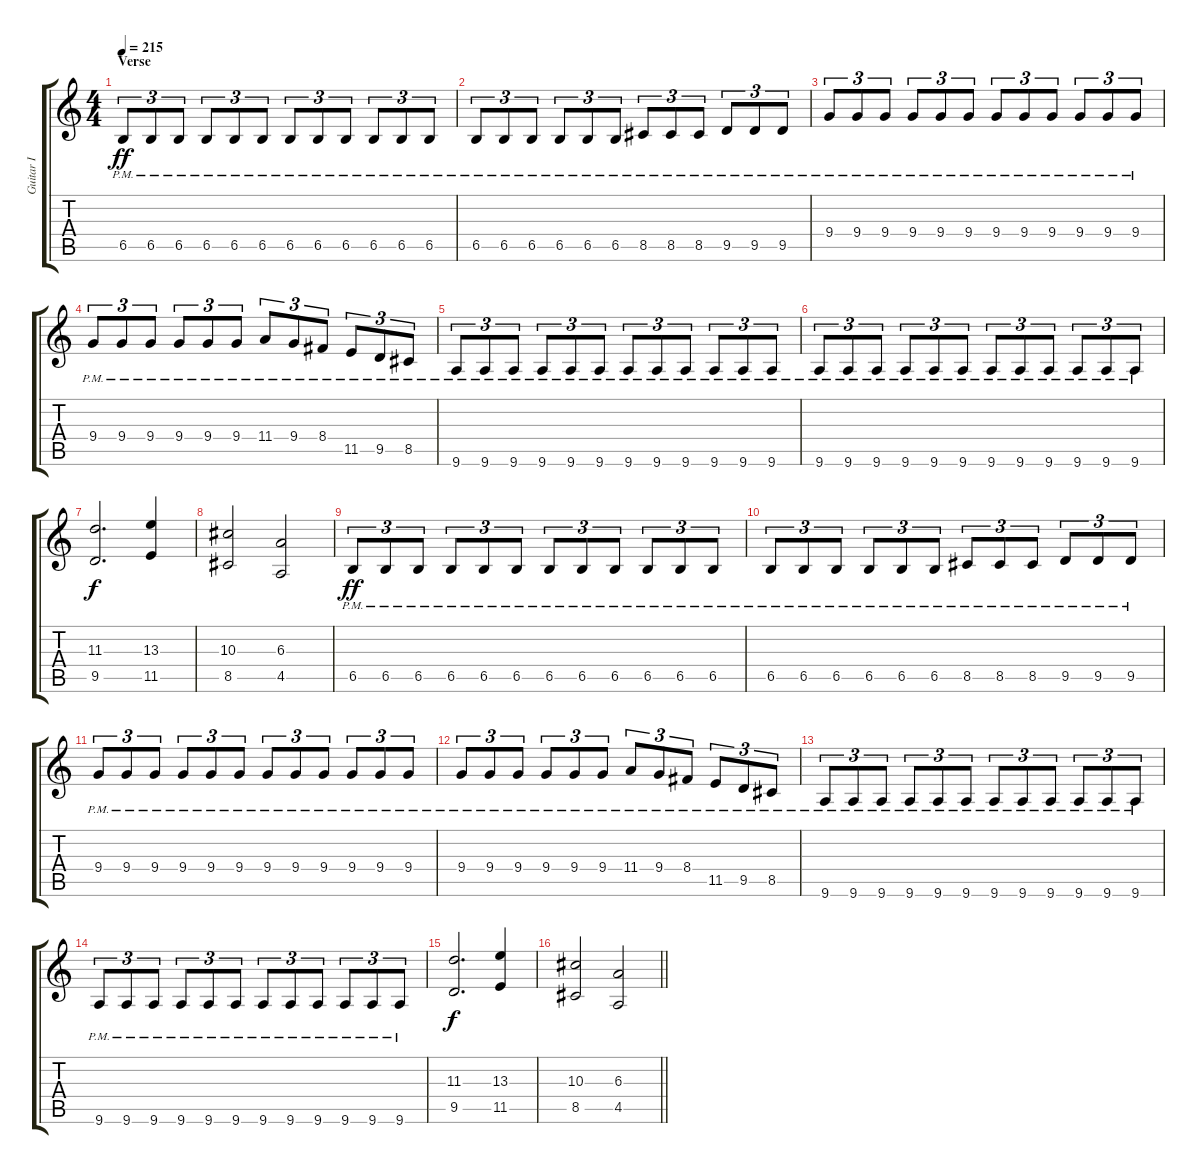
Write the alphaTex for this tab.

\track ("Guitar I" "Guitar I") {instrument distortionguitar}
\staff {score tabs}
\tuning (C4 G3 Eb3 Bb2 F2 C2) {hide}
\ts (4 4)
\section ("" "Verse")
\tempo 215
\clef g2
\ks c
6.5{pm}.8{tu (3 2) dy ff} 6.5{pm}.8{tu (3 2)} 6.5{pm}.8{tu (3 2)} 6.5{pm}.8{tu (3 2)} 6.5{pm}.8{tu (3 2)} 6.5{pm}.8{tu (3 2)} 6.5{pm}.8{tu (3 2)} 6.5{pm}.8{tu (3 2)} 6.5{pm}.8{tu (3 2)} 6.5{pm}.8{tu (3 2)} 6.5{pm}.8{tu (3 2)} 6.5{pm}.8{tu (3 2)} |
6.5{pm}.8{tu (3 2)} 6.5{pm}.8{tu (3 2)} 6.5{pm}.8{tu (3 2)} 6.5{pm}.8{tu (3 2)} 6.5{pm}.8{tu (3 2)} 6.5{pm}.8{tu (3 2)} 8.5{pm}.8{tu (3 2)} 8.5{pm}.8{tu (3 2)} 8.5{pm}.8{tu (3 2)} 9.5{pm}.8{tu (3 2)} 9.5{pm}.8{tu (3 2)} 9.5{pm}.8{tu (3 2)} |
9.4{pm}.8{tu (3 2)} 9.4{pm}.8{tu (3 2)} 9.4{pm}.8{tu (3 2)} 9.4{pm}.8{tu (3 2)} 9.4{pm}.8{tu (3 2)} 9.4{pm}.8{tu (3 2)} 9.4{pm}.8{tu (3 2)} 9.4{pm}.8{tu (3 2)} 9.4{pm}.8{tu (3 2)} 9.4{pm}.8{tu (3 2)} 9.4{pm}.8{tu (3 2)} 9.4{pm}.8{tu (3 2)} |
9.4{pm}.8{tu (3 2)} 9.4{pm}.8{tu (3 2)} 9.4{pm}.8{tu (3 2)} 9.4{pm}.8{tu (3 2)} 9.4{pm}.8{tu (3 2)} 9.4{pm}.8{tu (3 2)} 11.4{pm}.8{tu (3 2)} 9.4{pm}.8{tu (3 2)} 8.4{pm}.8{tu (3 2)} 11.5{pm}.8{tu (3 2)} 9.5{pm}.8{tu (3 2)} 8.5{pm}.8{tu (3 2)} |
9.6{pm}.8{tu (3 2)} 9.6{pm}.8{tu (3 2)} 9.6{pm}.8{tu (3 2)} 9.6{pm}.8{tu (3 2)} 9.6{pm}.8{tu (3 2)} 9.6{pm}.8{tu (3 2)} 9.6{pm}.8{tu (3 2)} 9.6{pm}.8{tu (3 2)} 9.6{pm}.8{tu (3 2)} 9.6{pm}.8{tu (3 2)} 9.6{pm}.8{tu (3 2)} 9.6{pm}.8{tu (3 2)} |
9.6{pm}.8{tu (3 2)} 9.6{pm}.8{tu (3 2)} 9.6{pm}.8{tu (3 2)} 9.6{pm}.8{tu (3 2)} 9.6{pm}.8{tu (3 2)} 9.6{pm}.8{tu (3 2)} 9.6{pm}.8{tu (3 2)} 9.6{pm}.8{tu (3 2)} 9.6{pm}.8{tu (3 2)} 9.6{pm}.8{tu (3 2)} 9.6{pm}.8{tu (3 2)} 9.6{pm}.8{tu (3 2)} |
(11.3 9.5).2{d dy f} (13.3 11.5).4 |
(10.3 8.5).2 (6.3 4.5).2 |
6.5{pm}.8{tu (3 2) dy ff} 6.5{pm}.8{tu (3 2)} 6.5{pm}.8{tu (3 2)} 6.5{pm}.8{tu (3 2)} 6.5{pm}.8{tu (3 2)} 6.5{pm}.8{tu (3 2)} 6.5{pm}.8{tu (3 2)} 6.5{pm}.8{tu (3 2)} 6.5{pm}.8{tu (3 2)} 6.5{pm}.8{tu (3 2)} 6.5{pm}.8{tu (3 2)} 6.5{pm}.8{tu (3 2)} |
6.5{pm}.8{tu (3 2)} 6.5{pm}.8{tu (3 2)} 6.5{pm}.8{tu (3 2)} 6.5{pm}.8{tu (3 2)} 6.5{pm}.8{tu (3 2)} 6.5{pm}.8{tu (3 2)} 8.5{pm}.8{tu (3 2)} 8.5{pm}.8{tu (3 2)} 8.5{pm}.8{tu (3 2)} 9.5{pm}.8{tu (3 2)} 9.5{pm}.8{tu (3 2)} 9.5{pm}.8{tu (3 2)} |
9.4{pm}.8{tu (3 2)} 9.4{pm}.8{tu (3 2)} 9.4{pm}.8{tu (3 2)} 9.4{pm}.8{tu (3 2)} 9.4{pm}.8{tu (3 2)} 9.4{pm}.8{tu (3 2)} 9.4{pm}.8{tu (3 2)} 9.4{pm}.8{tu (3 2)} 9.4{pm}.8{tu (3 2)} 9.4{pm}.8{tu (3 2)} 9.4{pm}.8{tu (3 2)} 9.4{pm}.8{tu (3 2)} |
9.4{pm}.8{tu (3 2)} 9.4{pm}.8{tu (3 2)} 9.4{pm}.8{tu (3 2)} 9.4{pm}.8{tu (3 2)} 9.4{pm}.8{tu (3 2)} 9.4{pm}.8{tu (3 2)} 11.4{pm}.8{tu (3 2)} 9.4{pm}.8{tu (3 2)} 8.4{pm}.8{tu (3 2)} 11.5{pm}.8{tu (3 2)} 9.5{pm}.8{tu (3 2)} 8.5{pm}.8{tu (3 2)} |
9.6{pm}.8{tu (3 2)} 9.6{pm}.8{tu (3 2)} 9.6{pm}.8{tu (3 2)} 9.6{pm}.8{tu (3 2)} 9.6{pm}.8{tu (3 2)} 9.6{pm}.8{tu (3 2)} 9.6{pm}.8{tu (3 2)} 9.6{pm}.8{tu (3 2)} 9.6{pm}.8{tu (3 2)} 9.6{pm}.8{tu (3 2)} 9.6{pm}.8{tu (3 2)} 9.6{pm}.8{tu (3 2)} |
9.6{pm}.8{tu (3 2)} 9.6{pm}.8{tu (3 2)} 9.6{pm}.8{tu (3 2)} 9.6{pm}.8{tu (3 2)} 9.6{pm}.8{tu (3 2)} 9.6{pm}.8{tu (3 2)} 9.6{pm}.8{tu (3 2)} 9.6{pm}.8{tu (3 2)} 9.6{pm}.8{tu (3 2)} 9.6{pm}.8{tu (3 2)} 9.6{pm}.8{tu (3 2)} 9.6{pm}.8{tu (3 2)} |
(11.3 9.5).2{d dy f} (13.3 11.5).4 |
\barLineRight lightlight
(10.3 8.5).2 (6.3 4.5).2
